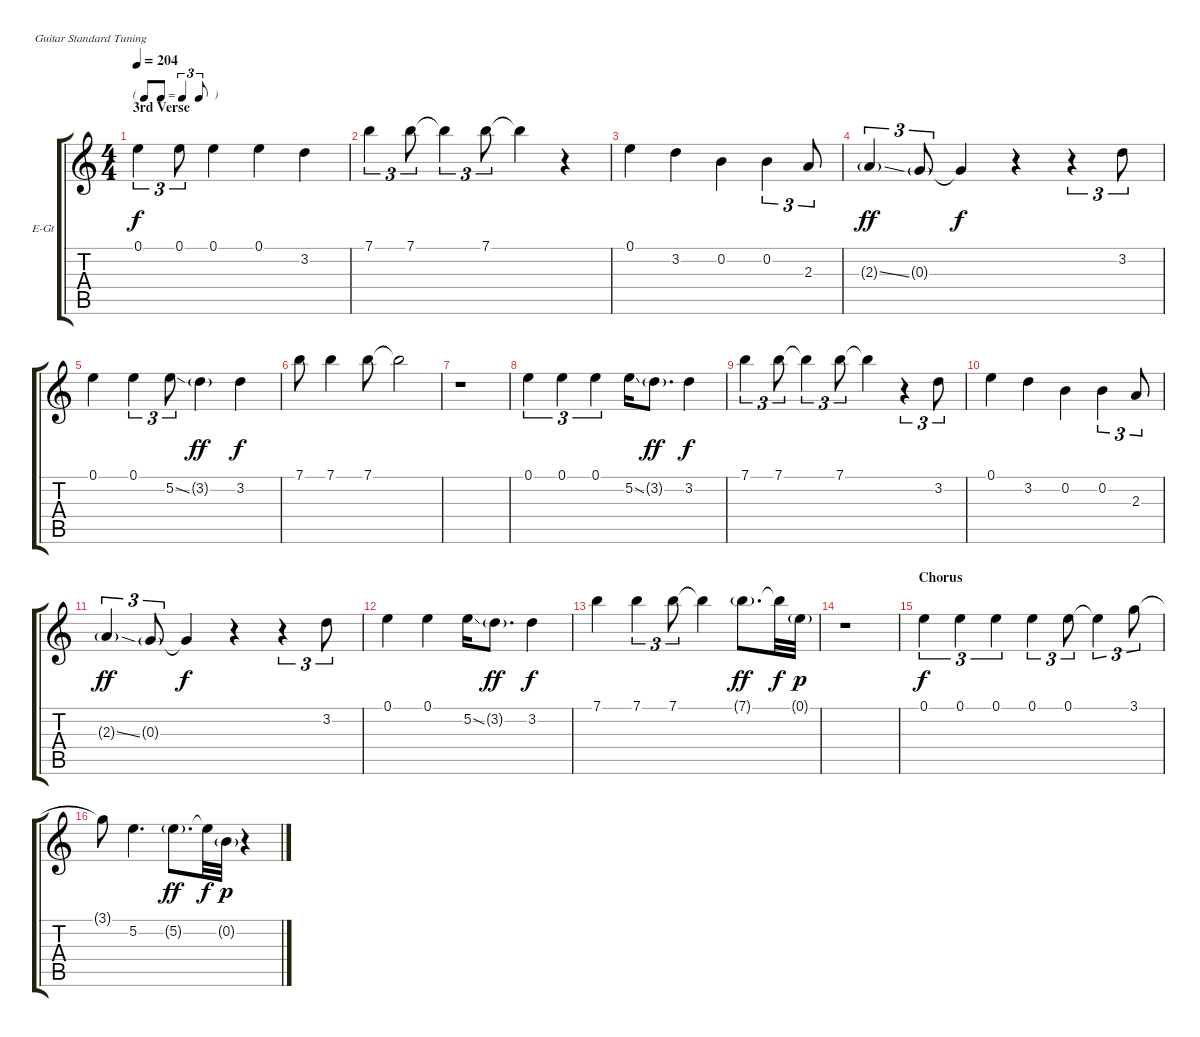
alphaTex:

\bracketExtendMode groupsimilarinstruments
\firstSystemTrackNameOrientation horizontal
\otherSystemsTrackNameOrientation horizontal
\track ("Voice" "E-Gt") {mute instrument distortionguitar}
\staff {score tabs}
\tuning (E4 B3 G3 D3 A2 E2)
\ts (4 4)
\tf triplet8th
\section ("" "3rd Verse")
\tempo 204
\clef g2
\scale
0.333333
\ks c
0.1.4{tu (3 2) dy f} 0.1.8{tu (3 2)} 0.1.4 0.1.4 3.2.4 |
\scale
0.333333 7.1.4{tu (3 2)} 7.1.8{tu (3 2)} 7.1{t}.4{tu (3 2)} 7.1.8{tu (3 2)} 7.1{t}.4 r.4 |
\scale
0.333333 0.1.4 3.2.4 0.2.4 0.2.4{tu (3 2)} 2.3.8{tu (3 2)} |
\scale
0.333333 2.3{ss g}.4{tu (3 2) dy ff} 0.3{g}.8{tu (3 2)} 0.3{t}.4{dy f} r.4 r.4{tu (3 2)} 3.2.8{tu (3 2)} |
\scale
0.333333 0.1.4 0.1.4{tu (3 2)} 5.2{ss}.8{tu (3 2)} 3.2{g}.4{dy ff} 3.2.4{dy f} |
\scale
0.333333 7.1.8 7.1.4 7.1.8 7.1{t}.2 |
\scale
0.333333 r.1 |
\scale
0.333333 0.1.4{tu (3 2)} 0.1.4{tu (3 2)} 0.1.4{tu (3 2)} 5.2{ss}.16 3.2{g}.8{d dy ff} 3.2.4{dy f} |
\scale
0.333333 7.1.4{tu (3 2)} 7.1.8{tu (3 2)} 7.1{t}.4{tu (3 2)} 7.1.8{tu (3 2)} 7.1{t}.4 r.4{tu (3 2)} 3.2.8{tu (3 2)} |
\scale
0.333333 0.1.4 3.2.4 0.2.4 0.2.4{tu (3 2)} 2.3.8{tu (3 2)} |
\scale
0.333333 2.3{ss g}.4{tu (3 2) dy ff} 0.3{g}.8{tu (3 2)} 0.3{t}.4{dy f} r.4 r.4{tu (3 2)} 3.2.8{tu (3 2)} |
\scale
0.333333 0.1.4 0.1.4 5.2{ss}.16 3.2{g}.8{d dy ff} 3.2.4{dy f} |
\scale
0.333333 7.1.4 7.1.4{tu (3 2)} 7.1.8{tu (3 2)} 7.1{t}.4 7.1{g}.8{d dy ff} 7.1{t}.32{dy f} 0.1{g}.32{dy p} |
\scale
0.333333 r.1 |
\section ("" "Chorus")
\scale
0.333333 0.1.4{tu (3 2) dy f} 0.1.4{tu (3 2)} 0.1.4{tu (3 2)} 0.1.4{tu (3 2)} 0.1.8{tu (3 2)} 0.1{t}.4{tu (3 2)} 3.1.8{tu (3 2)} |
\scale
0.333333 3.1{t}.8 5.2.4{d} 5.2{g}.8{d dy ff} 5.2{t}.32{dy f} 0.2{g}.32{dy p} r.4
